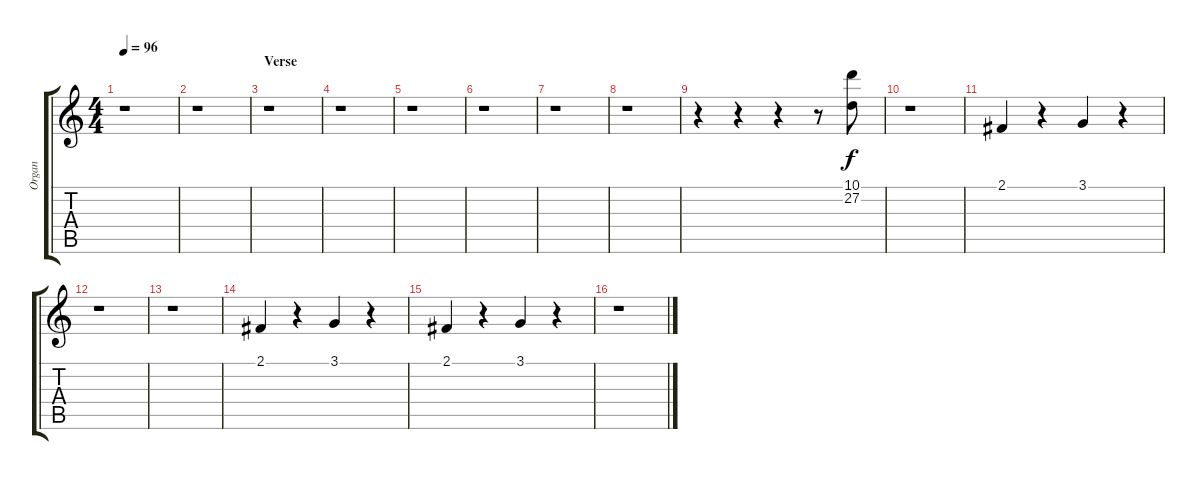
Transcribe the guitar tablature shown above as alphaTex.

\track ("Organ" "Organ") {instrument rockorgan}
\staff {score tabs}
\tuning (E4 B3 G3 D3 A2 E2) {hide}
\ts (4 4)
\tempo 96
\clef g2
\ks c
r.1{dy f} |
r.1 |
\section ("" "Verse ")
r.1 |
r.1 |
r.1 |
r.1 |
r.1 |
r.1 |
r.4{volume 16 instrument orchestrahit} r.4 r.4 r.8 (10.1 27.2).8 |
r.1 |
2.1.4{volume 6 instrument rockorgan} r.4 3.1.4 r.4 |
r.1 |
r.1 |
2.1.4 r.4 3.1.4 r.4 |
2.1.4 r.4 3.1.4 r.4 |
r.1
